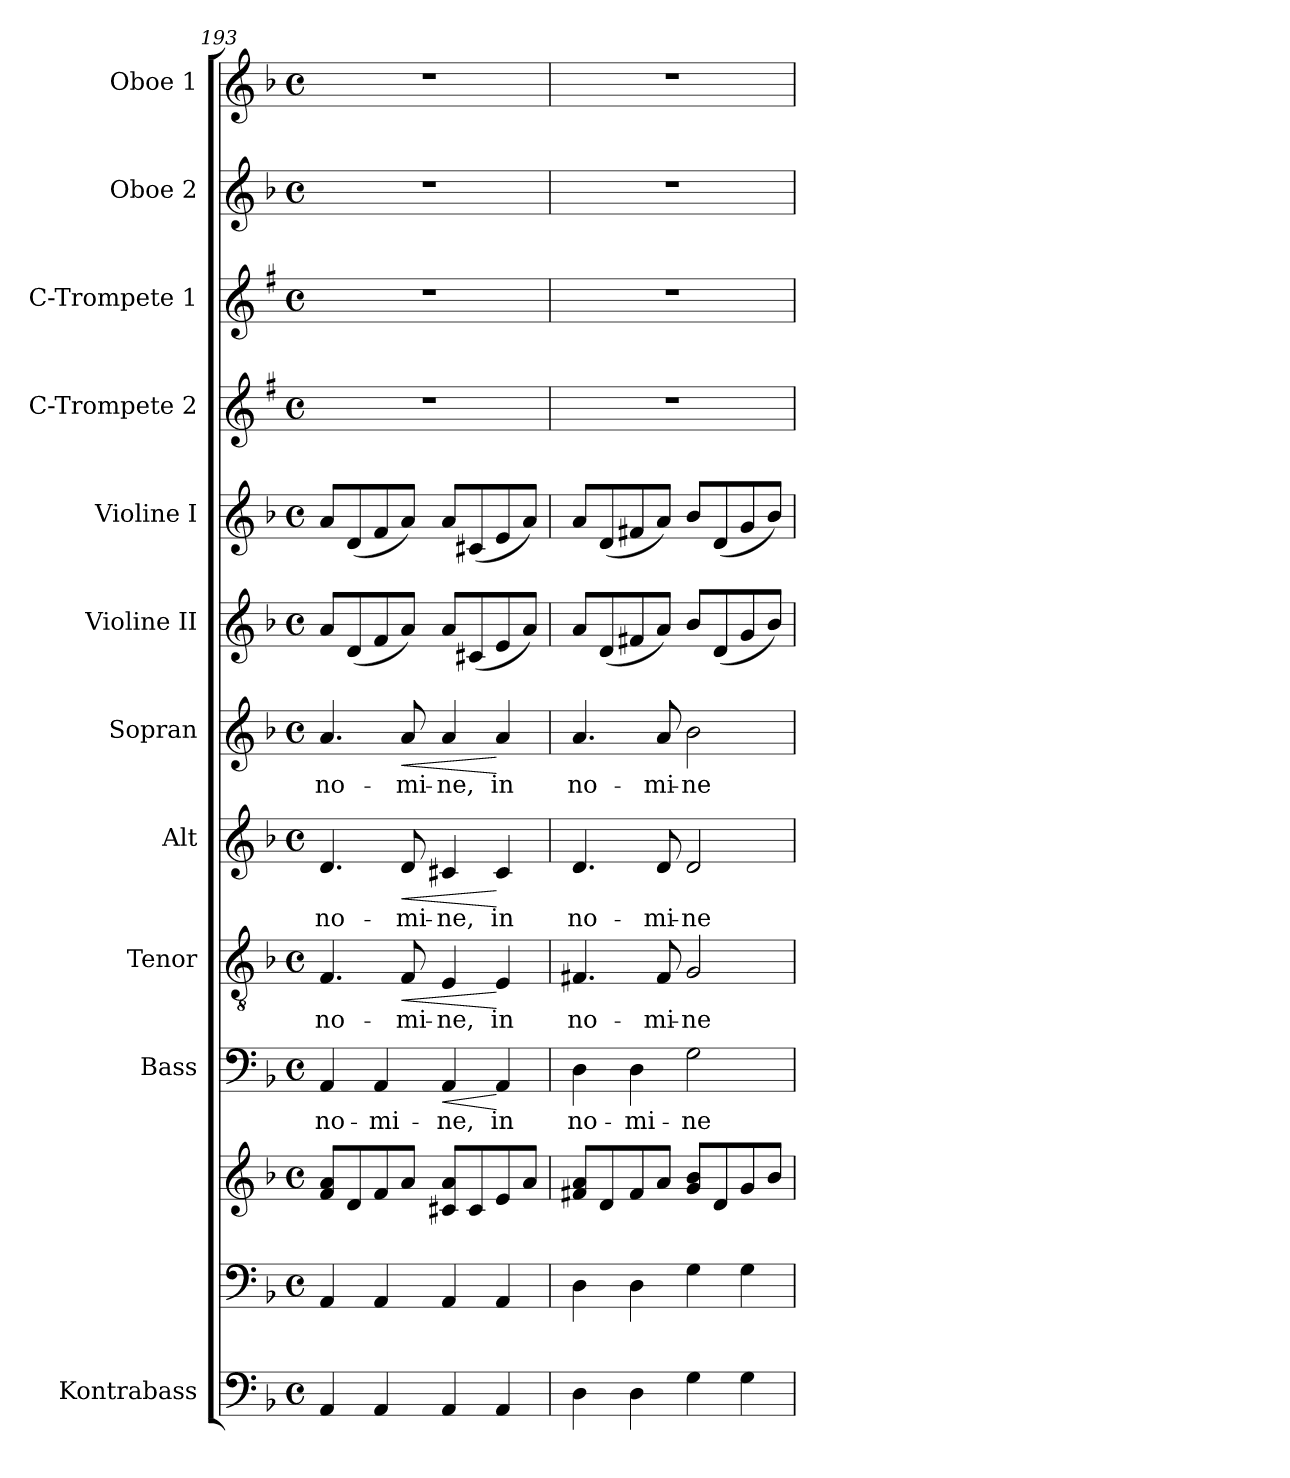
**kern	**kern	**kern	**kern	**text	**dynam	**kern	**text	**dynam	**kern	**text	**dynam	**kern	**text	**dynam	**kern	**kern	**kern	**kern	**kern	**kern
*part12	*part11	*part11	*part10	*part10	*part10	*part9	*part9	*part9	*part8	*part8	*part8	*part7	*part7	*part7	*part6	*part5	*part4	*part3	*part2	*part1
*staff13	*staff12	*staff11	*staff10	*staff10	*staff10	*staff9	*staff9	*staff9	*staff8	*staff8	*staff8	*staff7	*staff7	*staff7	*staff6	*staff5	*staff4	*staff3	*staff2	*staff1
*I"Kontrabass	*	*	*I"Bass	*	*	*I"Tenor	*	*	*I"Alt	*	*	*I"Sopran	*	*	*I"Violine II	*I"Violine I	*I"C-Trompete 2	*I"C-Trompete 1	*I"Oboe 2	*I"Oboe 1
*I'Kb.	*	*	*I'B.	*	*	*I'T.	*	*	*I'A.	*	*	*I'S.	*	*	*I'Vl. II	*I'Vl. I	*I'C Trp. 2	*I'C Trp. 1	*I'Ob. 2	*I'Ob. 1
*clefF4	*clefF4	*clefG2	*clefF4	*	*	*clefGv2	*	*	*clefG2	*	*	*clefG2	*	*	*clefG2	*clefG2	*clefG2	*clefG2	*clefG2	*clefG2
*ITrd7c12	*	*	*	*	*	*	*	*	*	*	*	*	*	*	*	*	*ITrd1c2	*ITrd1c2	*	*
*k[b-]	*k[b-]	*k[b-]	*k[b-]	*	*	*k[b-]	*	*	*k[b-]	*	*	*k[b-]	*	*	*k[b-]	*k[b-]	*k[b-]	*k[b-]	*k[b-]	*k[b-]
*F:	*F:	*F:	*F:	*	*	*F:	*	*	*F:	*	*	*F:	*	*	*F:	*F:	*F:	*F:	*F:	*F:
*M4/4	*M4/4	*M4/4	*M4/4	*	*	*M4/4	*	*	*M4/4	*	*	*M4/4	*	*	*M4/4	*M4/4	*M4/4	*M4/4	*M4/4	*M4/4
*met(c)	*met(c)	*met(c)	*met(c)	*	*	*met(c)	*	*	*met(c)	*	*	*met(c)	*	*	*met(c)	*met(c)	*met(c)	*met(c)	*met(c)	*met(c)
=193	=193	=193	=193	=193	=193	=193	=193	=193	=193	=193	=193	=193	=193	=193	=193	=193	=193	=193	=193	=193
!	!	!	!	!LO:LY:b	!	!	!LO:LY:b	!	!	!LO:LY:b	!	!	!LO:LY:b	!	!	!	!	!	!	!
4AAA/	4AA/	8f/ 8a/L	4AA/	no-	.	4.F/	no-	.	4.d/	no-	.	4.a/	no-	.	8a/L	8a/L	1r	1r	1r	1r
.	.	8d/	.	.	.	.	.	.	.	.	.	.	.	.	(<8d/	(<8d/	.	.	.	.
!	!	!	!	!LO:LY:b	!	!	!	!	!	!	!	!	!	!	!	!	!	!	!	!
4AAA/	4AA/	8f/	4AA/	-mi-	.	.	.	.	.	.	.	.	.	.	8f/	8f/	.	.	.	.
!	!	!	!	!	!	!	!LO:LY:b	!LO:HP:b	!	!LO:LY:b	!LO:HP:b	!	!LO:LY:b	!LO:HP:b	!	!	!	!	!	!
.	.	8a/J	.	.	.	8F/	-mi-	<	8d/	-mi-	<	8a/	-mi-	<	8a/J)	8a/J)	.	.	.	.
!	!	!	!	!LO:LY:b	!LO:HP:b	!	!LO:LY:b	!	!	!LO:LY:b	!	!	!LO:LY:b	!	!	!	!	!	!	!
4AAA/	4AA/	8c#X/ 8a/L	4AA/	-ne,	<	4E/	-ne,	.	4c#X/	-ne,	.	4a/	-ne,	.	8a/L	8a/L	.	.	.	.
.	.	8c#/	.	.	.	.	.	.	.	.	.	.	.	.	(<8c#X/	(<8c#X/	.	.	.	.
!	!	!	!	!LO:LY:b	!	!	!LO:LY:b	!	!	!LO:LY:b	!	!	!LO:LY:b	!	!	!	!	!	!	!
4AAA/	4AA/	8e/	4AA/	in	[	4E/	in	[	4c#/	in	[	4a/	in	[	8e/	8e/	.	.	.	.
.	.	8a/J	.	.	.	.	.	.	.	.	.	.	.	.	8a/J)	8a/J)	.	.	.	.
=194	=194	=194	=194	=194	=194	=194	=194	=194	=194	=194	=194	=194	=194	=194	=194	=194	=194	=194	=194	=194
!	!	!	!	!LO:LY:b	!	!	!LO:LY:b	!	!	!LO:LY:b	!	!	!LO:LY:b	!	!	!	!	!	!	!
4DD\	4D\	8f#X/ 8a/L	4D\	no-	.	4.F#X/	no-	.	4.d/	no-	.	4.a/	no-	.	8a/L	8a/L	1r	1r	1r	1r
.	.	8d/	.	.	.	.	.	.	.	.	.	.	.	.	(<8d/	(<8d/	.	.	.	.
!	!	!	!	!LO:LY:b	!	!	!	!	!	!	!	!	!	!	!	!	!	!	!	!
4DD\	4D\	8f#/	4D\	-mi-	.	.	.	.	.	.	.	.	.	.	8f#X/	8f#X/	.	.	.	.
!	!	!	!	!	!	!	!LO:LY:b	!	!	!LO:LY:b	!	!	!LO:LY:b	!	!	!	!	!	!	!
.	.	8a/J	.	.	.	8F#/	-mi-	.	8d/	-mi-	.	8a/	-mi-	.	8a/J)	8a/J)	.	.	.	.
!	!	!	!	!LO:LY:b	!	!	!LO:LY:b	!	!	!LO:LY:b	!	!	!LO:LY:b	!	!	!	!	!	!	!
4GG\	4G\	8g/ 8b-/L	2G\	-ne	.	2G/	-ne	.	2d/	-ne	.	2b-\	-ne	.	8b-/L	8b-/L	.	.	.	.
.	.	8d/	.	.	.	.	.	.	.	.	.	.	.	.	(<8d/	(<8d/	.	.	.	.
4GG\	4G\	8g/	.	.	.	.	.	.	.	.	.	.	.	.	8g/	8g/	.	.	.	.
.	.	8b-/J	.	.	.	.	.	.	.	.	.	.	.	.	8b-/J)	8b-/J)	.	.	.	.
=	=	=	=	=	=	=	=	=	=	=	=	=	=	=	=	=	=	=	=	=
*-	*-	*-	*-	*-	*-	*-	*-	*-	*-	*-	*-	*-	*-	*-	*-	*-	*-	*-	*-	*-
